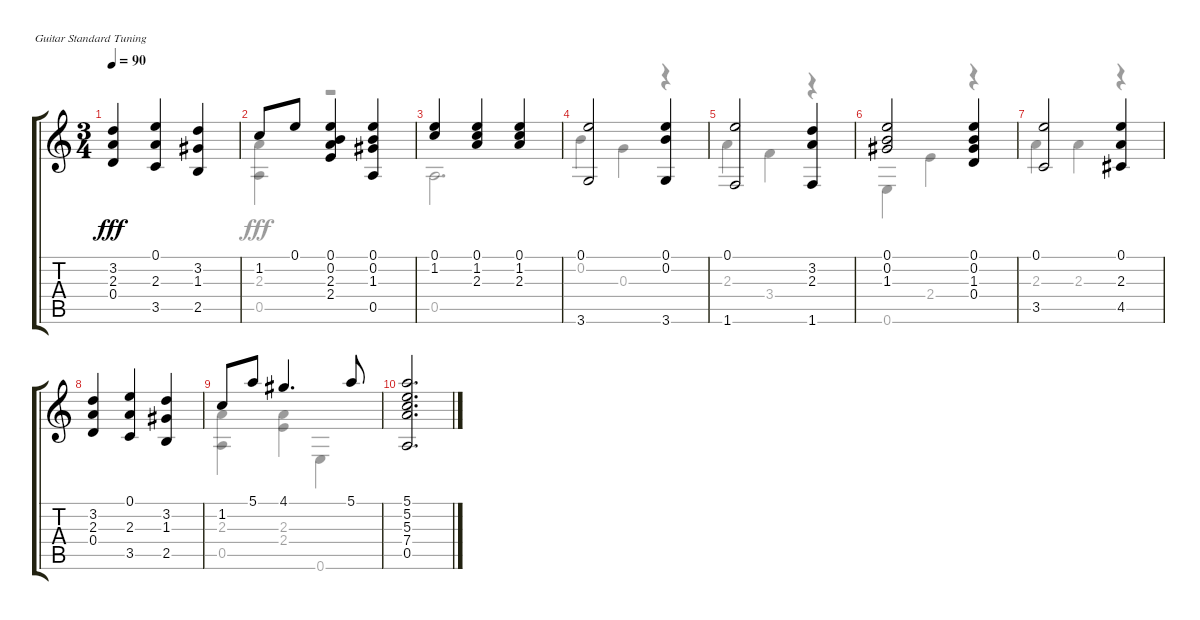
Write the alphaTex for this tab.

\bracketExtendMode groupsimilarinstruments
\firstSystemTrackNameOrientation horizontal
\otherSystemsTrackNameOrientation horizontal
\track "" {instrument acousticguitarnylon}
\staff {score tabs}
\tuning (E4 B3 G3 D3 A2 E2)
\voice
\ts (3 4)
\tempo 90
\clef g2
\ks c
(3.2 2.3 0.4).4{dy fff} (0.1 2.3 3.5).4 (3.2 1.3 2.5).4 |
1.2.8 0.1.8 (0.1 0.2 2.3 2.4).4 (0.1 0.2 1.3 0.5).4 |
(0.1 1.2).4 (0.1 1.2 2.3).4 (0.1 1.2 2.3).4 |
(0.1 3.6).2 (0.1 0.2 3.6).4 |
(0.1 1.6).2 (3.2 2.3 1.6).4 |
(0.1 0.2 1.3).2 (0.1 0.2 1.3 0.4).4 |
(0.1 3.5).2 (0.1 2.3 4.5).4 |
(3.2 2.3 0.4).4 (0.1 2.3 3.5).4 (3.2 1.3 2.5).4 |
1.2.8 5.1.8 4.1.4{d} 5.1.8 |
(5.1 5.2 5.3 7.4 0.5).2{d}
\voice
\clef g2
\ottava regular
\simile none
\ks c
|
(2.3 0.5).4 r.2 |
0.5.2{d} |
0.2.4 0.3.4 r.4 |
2.3.4 3.4.4 r.4 |
0.6.4 2.4.4 r.4 |
2.3.4 2.3.4 r.4 |
|
(2.3 0.5).4 (2.3 2.4).4 0.6.4 |
